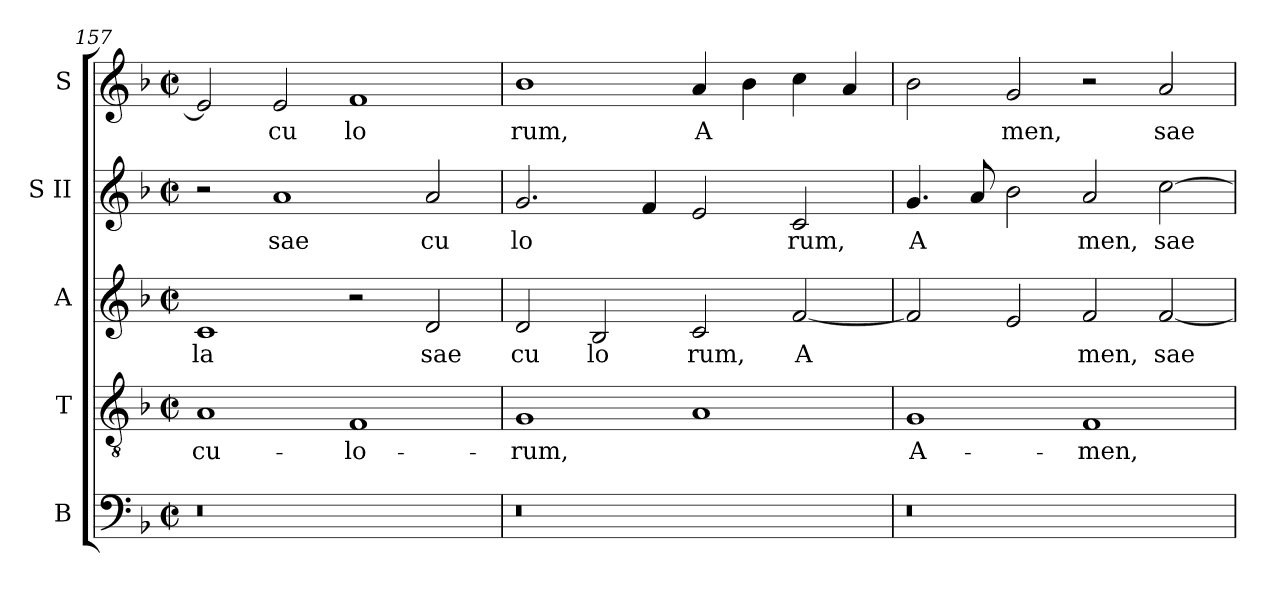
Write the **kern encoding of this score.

**kern	**kern	**text	**kern	**text	**kern	**text	**kern	**text
*part5	*part4	*part4	*part3	*part3	*part2	*part2	*part1	*part1
*staff5	*staff4	*staff4	*staff3	*staff3	*staff2	*staff2	*staff1	*staff1
*I"B	*I"T	*	*I"A	*	*I"S II	*	*I"S	*
*I'B	*I'T	*	*I'A	*	*	*	*I'S	*
*clefF4	*clefGv2	*	*clefG2	*	*clefG2	*	*clefG2	*
*k[b-]	*k[b-]	*	*k[b-]	*	*k[b-]	*	*k[b-]	*
*F:	*F:	*	*F:	*	*F:	*	*F:	*
*M2/2	*M2/2	*	*M2/2	*	*M2/2	*	*M2/2	*
*met(c|)	*met(c|)	*	*met(c|)	*	*met(c|)	*	*met(c|)	*
=157	=157	=157	=157	=157	=157	=157	=157	=157
!	!	!LO:LY:b:cj	!	!LO:LY:b:cj	!	!	!	!LO:LY:b:cj
0r	1A	-cu-	1c	la	2r	.	2e/]	.
!	!	!	!	!	!	!LO:LY:b:cj	!	!LO:LY:b:cj
.	.	.	.	.	1a	sae	2e/	cu
!	!	!LO:LY:b:cj	!	!	!	!	!	!LO:LY:b:cj
.	1F	-lo-	2r	.	.	.	1f	lo
!	!	!	!	!LO:LY:b:cj	!	!LO:LY:b:cj	!	!
.	.	.	2d/	sae	2a/	cu	.	.
=158	=158	=158	=158	=158	=158	=158	=158	=158
!	!	!LO:LY:b:cj	!	!LO:LY:b:cj	!	!LO:LY:b:cj	!	!LO:LY:b:cj
0r	1G	-rum,	2d/	cu	2.g/	lo	1b-	rum,
!	!	!	!	!LO:LY:b:cj	!	!	!	!
.	.	.	2B-/	lo	.	.	.	.
!	!	!	!	!	!	!LO:LY:b:cj	!	!
.	.	.	.	.	4f/	.	.	.
!	!	!LO:LY:b:cj	!	!LO:LY:b:cj	!	!LO:LY:b:cj	!	!LO:LY:b:cj
.	1A	.	2c/	rum,	2e/	.	4a/	A
!	!	!	!	!	!	!	!	!LO:LY:b:cj
.	.	.	.	.	.	.	4b-\	.
!	!	!	!	!LO:LY:b:cj	!	!LO:LY:b:cj	!	!LO:LY:b:cj
.	.	.	[<2f/	A	2c/	rum,	4cc\	.
!	!	!	!	!	!	!	!	!LO:LY:b:cj
.	.	.	.	.	.	.	4a/	.
=159	=159	=159	=159	=159	=159	=159	=159	=159
!	!	!LO:LY:b:cj	!	!LO:LY:b:cj	!	!LO:LY:b:cj	!	!LO:LY:b:cj
0r	1G	A-	2f/]	.	4.g/	A	2b-\	.
!	!	!	!	!	!	!LO:LY:b:cj	!	!
.	.	.	.	.	8a/	.	.	.
!	!	!	!	!LO:LY:b:cj	!	!LO:LY:b:cj	!	!LO:LY:b:cj
.	.	.	2e/	.	2b-\	.	2g/	men,
!	!	!LO:LY:b:cj	!	!LO:LY:b:cj	!	!LO:LY:b:cj	!	!
.	1F	-men,	2f/	men,	2a/	men,	2r	.
!	!	!	!	!LO:LY:b:cj	!	!LO:LY:b:cj	!	!LO:LY:b:cj
.	.	.	[<2f/	sae	[<2cc\	sae	2a/	sae
=	=	=	=	=	=	=	=	=
*-	*-	*-	*-	*-	*-	*-	*-	*-
